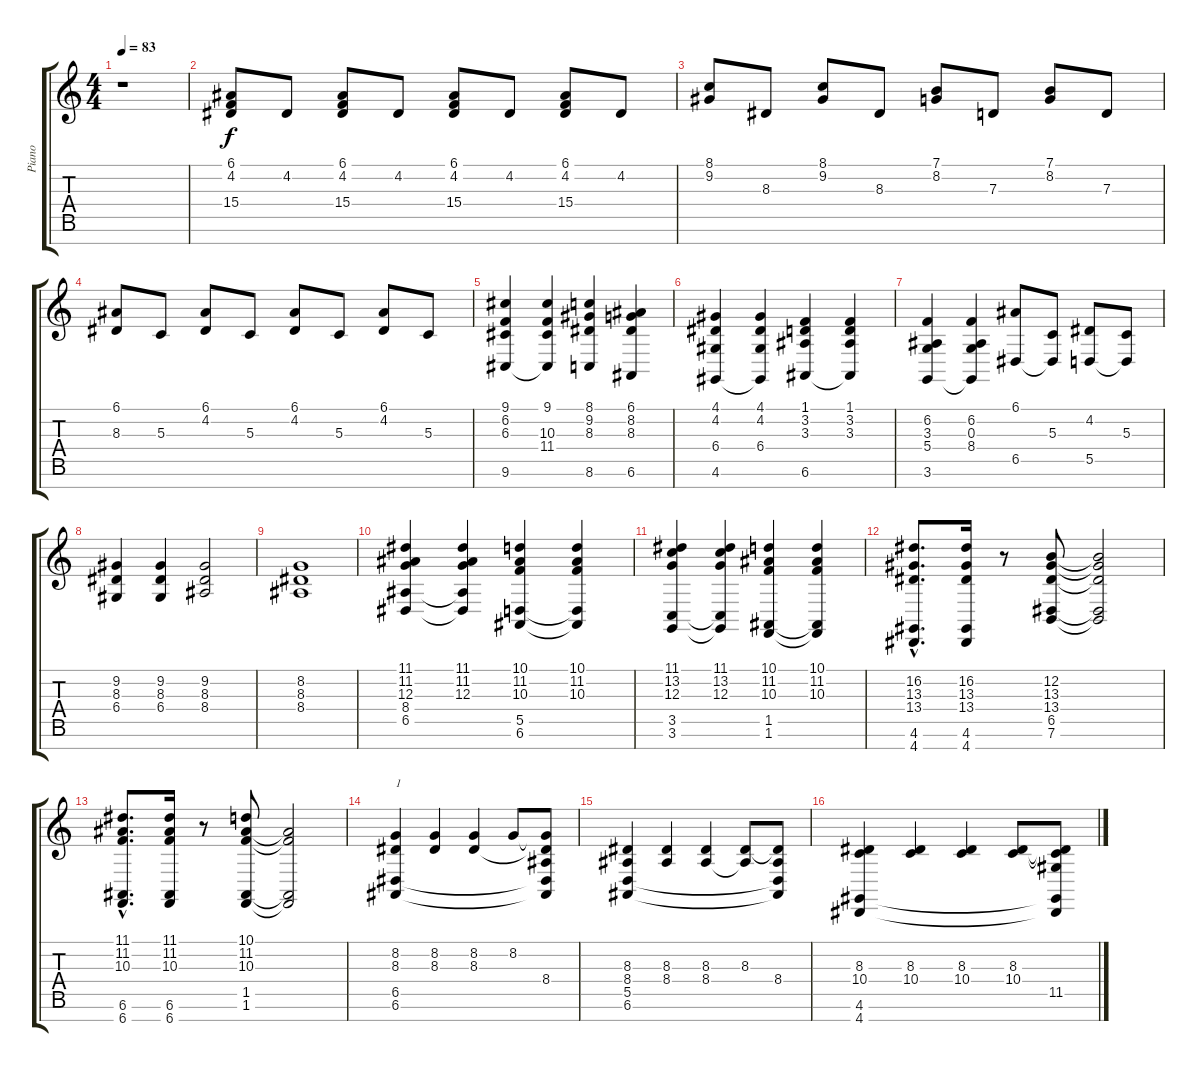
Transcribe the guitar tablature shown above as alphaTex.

\track ("Piano" "Piano") {instrument acousticgrandpiano}
\staff {score tabs}
\tuning (E4 B3 G3 D3 A2 E2 B1) {hide}
\ts (4 4)
\tempo 83
\clef g2
\ks c
r.1{dy f instrument acousticgrandpiano} |
(6.1 4.2 15.4).8{volume 10} 4.2.8 (6.1 4.2 15.4).8 4.2.8 (6.1 4.2 15.4).8 4.2.8 (6.1 4.2 15.4).8 4.2.8 |
(8.1 9.2).8 8.3.8 (8.1 9.2).8 8.3.8 (7.1 8.2).8 7.3.8 (7.1 8.2).8 7.3.8 |
(6.1 8.3).8 5.3.8 (6.1 4.2).8 5.3.8 (6.1 4.2).8 5.3.8 (6.1 4.2).8 5.3.8 |
(9.1 6.2 6.3 9.6).4 (9.1 10.3 11.4 9.6{t}).4 (8.1 9.2 8.3 8.6).4 (6.1 8.2 8.3 6.6).4 |
(4.1 4.2 6.4 4.6).4 (4.1 4.2 6.4 4.6{t}).4 (1.1 3.2 3.3 6.6).4 (1.1 3.2 3.3 6.6{t}).4 |
(6.2 3.3 5.4 3.6).4 (6.2 0.3 8.4 3.6{t}).4 (6.1 6.5).8 (5.3 6.5{t}).8 (4.2 5.5).8 (5.3 5.5{t}).8 |
(9.2 8.3 6.4).4 (9.2 8.3 6.4).4 (9.2 8.3 8.4).2 |
(8.2 8.3 8.4).1 |
(11.1 11.2 12.3 8.4 6.5).4{volume 9} (11.1 11.2 12.3 8.4{t} 6.5{t}).4 (10.1 11.2 10.3 5.5 6.6).4 (10.1 11.2 10.3 5.5{t} 6.6{t}).4 |
(11.1 13.2 12.3 3.5 3.6).4 (11.1 13.2 12.3 3.5{t} 3.6{t}).4 (10.1 11.2 10.3 1.5 1.6).4 (10.1 11.2 10.3 1.5{t} 1.6{t}).4 |
(16.2{hac} 13.3{hac} 13.4{hac} 4.6{hac} 4.7{hac}).8{d} (16.2 13.3 13.4 4.6 4.7).16 r.8 (12.2 13.3 13.4 6.5 7.6).8 (12.2{t} 13.3{t} 13.4{t} 6.5{t} 7.6{t}).2 |
(11.1{hac} 11.2{hac} 10.3{hac} 6.6{hac} 6.7{hac}).8{d} (11.1 11.2 10.3 6.6 6.7).16 r.8 (10.1 11.2 10.3 1.5 1.6).8 (11.2{t} 10.3{t} 1.5{t} 1.6{t}).2 |
(8.2 8.3 6.5 6.6).4{txt "1" volume 10} (8.2 8.3).4 (8.2 8.3).4 8.2.8 (8.2{t} 8.3{t} 8.4 6.5{t} 6.6{t}).8 |
(8.3 8.4 5.5 6.6).4 (8.3 8.4).4 (8.3 8.4).4 (8.3 8.4{t}).8 (8.3{t} 8.4 5.5{t} 6.6{t}).8 |
(8.3 10.4 4.6 4.7).4 (8.3 10.4).4 (8.3 10.4).4 (8.3 10.4).8 (8.3{t} 10.4{t} 11.5 4.6{t} 4.7{t}).8
